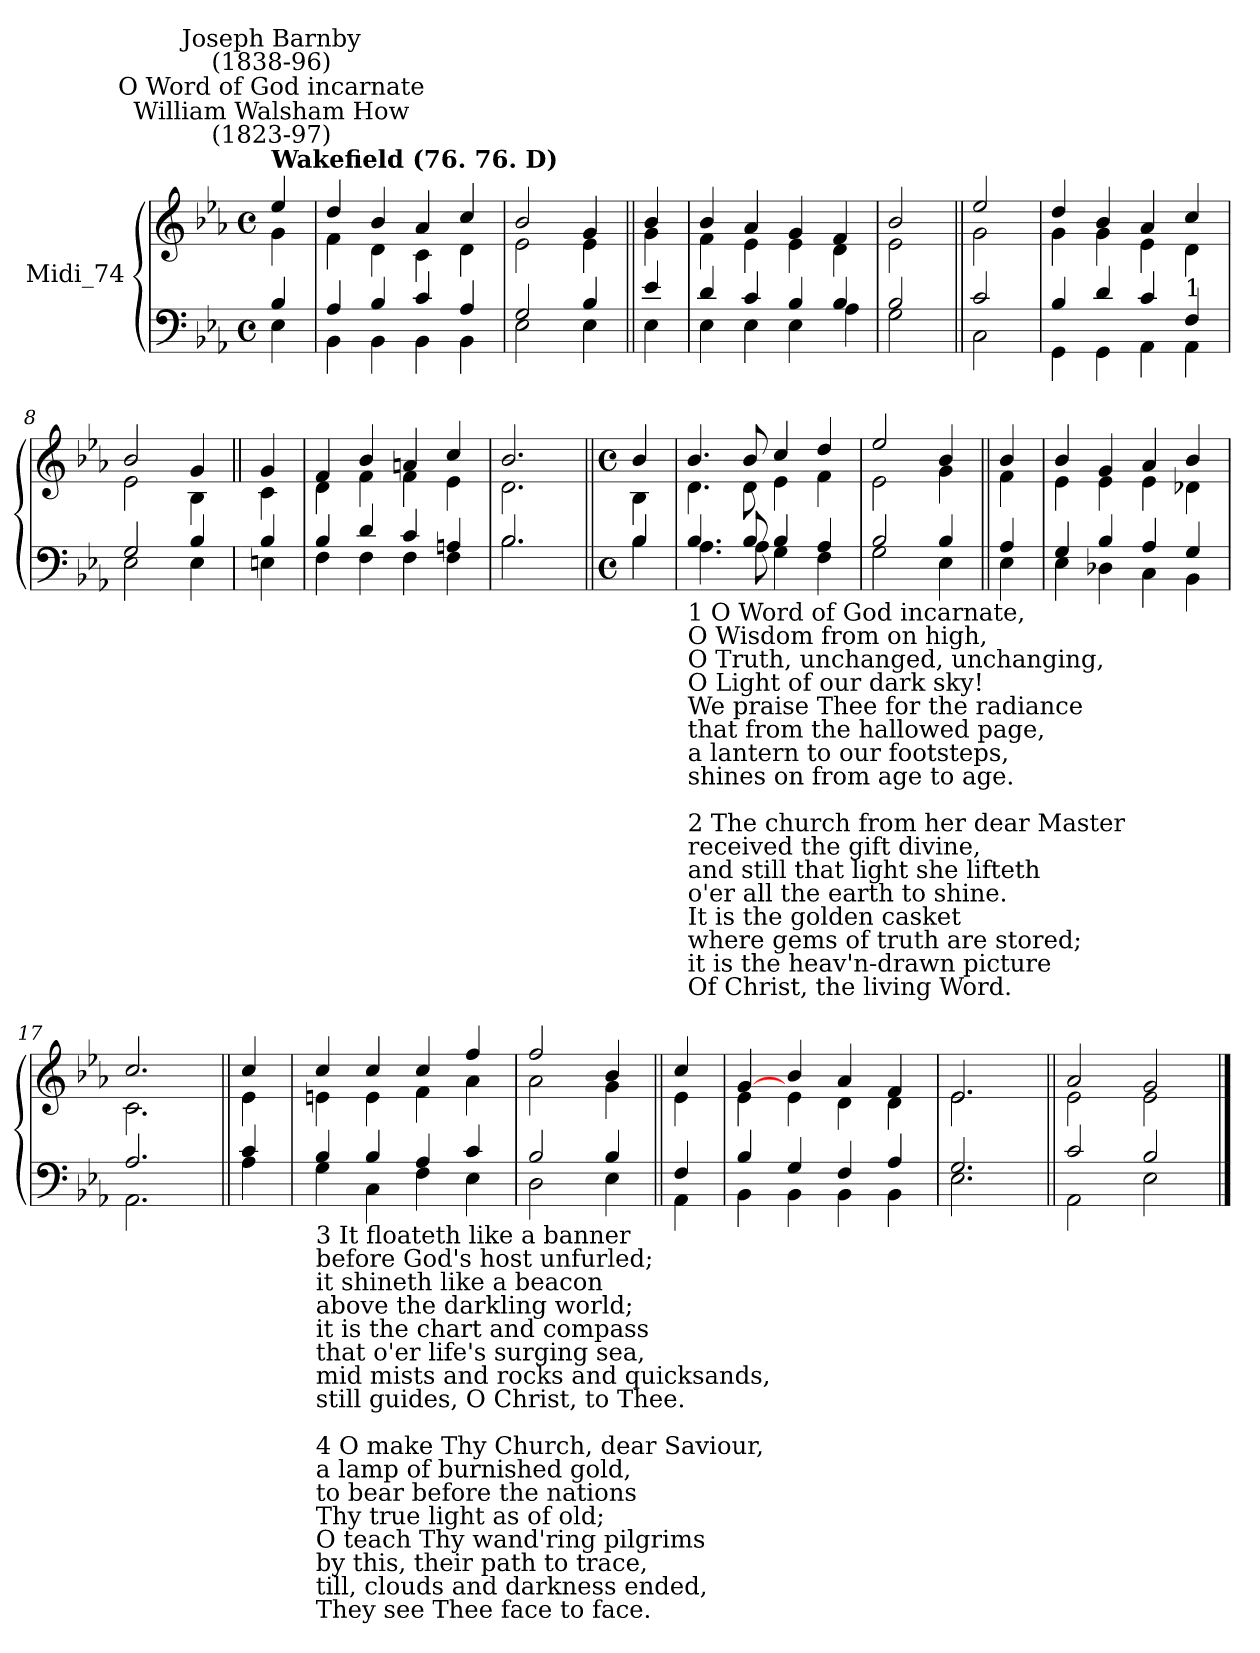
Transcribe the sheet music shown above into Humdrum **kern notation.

**kern	**kern
*part2	*part1
*staff2	*staff1
*I"Midi_74	*I"Midi_74
*clefF4	*clefG2
*k[b-e-a-]	*k[b-e-a-]
*E-:	*E-:
*M4/4	*M4/4
*met(c)	*met(c)
=	=
*^	*^
!	!	!LO:TX:a:B:t=Wakefield (76. 76. D)	!
!	!	!LO:TX:a:cj:t=William Walsham How\n(1823-97)	!
!	!	!LO:TX:a:cj:t=O Word of God incarnate	!
!	!	!LO:TX:a:cj:t=Joseph Barnby\n(1838-96)	!
4B-/	4E-\	4ee-/	4g\
=1	=1	=1	=1
4A-/	4BB-\	4dd/	4f\
4B-/	4BB-\	4b-/	4d\
4c/	4BB-\	4a-/	4c\
4A-/	4BB-\	4cc/	4d\
=2	=2	=2	=2
2G/	2E-\	2b-/	2e-\
4B-/	4E-\	4g/	4e-\
=3||	=3||	=3||	=3||
4e-/	4E-\	4b-/	4g\
=4	=4	=4	=4
4d/	4E-\	4b-/	4f\
4c/	4E-\	4a-/	4e-\
4B-/	4E-\	4g/	4e-\
4B-/	4A-\	4f/	4d\
=5	=5	=5	=5
2B-/	2G\	2b-/	2e-\
=6||	=6||	=6||	=6||
2c/	2C\	2ee-/	2g\
=7	=7	=7	=7
4B-/	4GG\	4dd/	4g\
4d/	4GG\	4b-/	4g\
4c/	4AA-\	4a-/	4e-\
!	!	!LO:TX:b:t=1	!
4F/	4AA-\	4cc/	4d\
=8	=8	=8	=8
2G/	2E-\	2b-/	2e-\
4B-/	4E-\	4g/	4B-\
=9	=9	=9||	=9||
4B-/	4En\	4g/	4c\
=10	=10	=10	=10
4B-/	4F\	4f/	4d\
4d/	4F\	4b-/	4f\
4c/	4F\	4an/	4f\
4An/	4F\	4cc/	4e-\
=11	=11	=11	=11
2.B-/	2.B-\	2.b-/	2.d\
!!LO:LB:g=z	!!
=12||	=12||	=12||	=12||
*M4/4	*	*M4/4	*
*met(c)	*	*met(c)	*
4B-/	4B-\	4b-/	4B-\
=13	=13	=13	=13
!LO:TX:b:t=1 O Word of God incarnate,\nO Wisdom from on high,\nO Truth, unchanged, unchanging,\nO Light of our dark sky!\nWe praise Thee for the radiance\nthat from the hallowed page,\na lantern to our footsteps,\nshines on from age to age.\n\n2 The church from her dear Master\nreceived the gift divine,\nand still that light she lifteth\no'er all the earth to shine.\nIt is the golden casket\nwhere gems of truth are stored;\nit is the heav'n-drawn picture\nOf Christ, the living Word.	!	!	!
4.B-/	4.A-\	4.b-/	4.d\
8B-/	8A-\	8b-/	8d\
4B-/	4G\	4cc/	4e-\
4A-/	4F\	4dd/	4f\
=14	=14	=14	=14
2B-/	2G\	2ee-/	2e-\
4B-/	4E-\	4b-/	4g\
=15||	=15||	=15||	=15||
4A-/	4E-\	4b-/	4f\
=16	=16	=16	=16
4G/	4E-\	4b-/	4e-\
4B-/	4D-X\	4g/	4e-\
4A-/	4C\	4a-/	4e-\
4G/	4BB-\	4b-/	4d-X\
=17	=17	=17	=17
2.A-/	2.AA-\	2.cc/	2.c\
=18||	=18||	=18||	=18||
4c/	4A-\	4cc/	4e-\
=19	=19	=19	=19
!LO:TX:b:t=3 It floateth like a banner\nbefore God's host unfurled;\nit shineth like a beacon\nabove the darkling world;\nit is the chart and compass\nthat o'er life's surging sea,\nmid mists and rocks and quicksands,\nstill guides, O Christ, to Thee.\n\n4 O make Thy Church, dear Saviour,\na lamp of burnished gold,\nto bear before the nations\nThy true light as of old;\nO teach Thy wand'ring pilgrims\nby this, their path to trace,\ntill, clouds and darkness ended,\nThey see Thee face to face.	!	!	!
4B-/	4G\	4cc/	4en\
4B-/	4C\	4cc/	4e\
4A-/	4F\	4cc/	4f\
4c/	4E-\	4ff/	4a-\
=20	=20	=20	=20
2B-/	2D\	2ff/	2a-\
4B-/	4E-\	4b-/	4g\
=21||	=21||	=21||	=21||
4F/	4AA-\	4cc/	4e-\
=22	=22	=22	=22
4B-/	4BB-\	[4g/	4e-\
4G/	4BB-\	4b-/	4e-\
4F/	4BB-\	4a-/	4d\
4A-/	4BB-\	4f/	4d\
=23	=23	=23	=23
2.G/	2.E-\	2.e-/	2.e-\
=24||	=24||	=24||	=24||
2c/	2AA-\	2a-/	2e-\
2B-/	2E-\	2g/	2e-\
*v	*v	*	*
*	*v	*v
==	==
*-	*-
